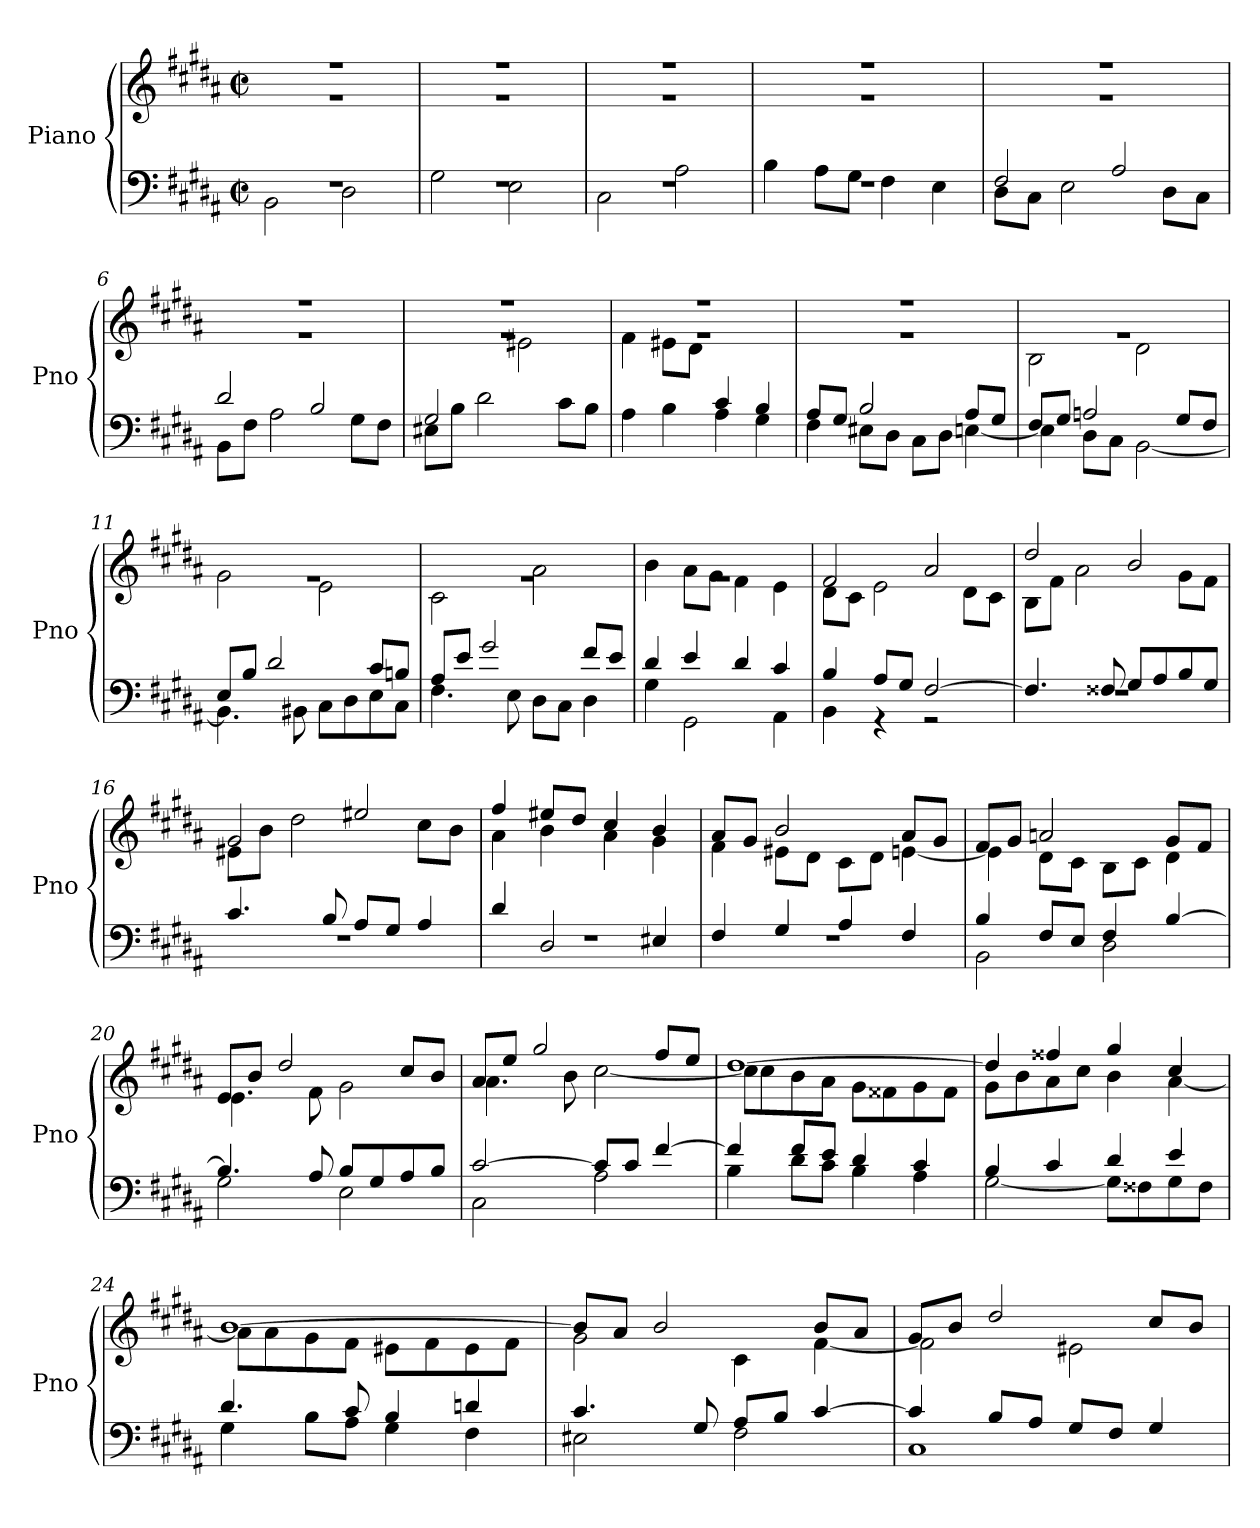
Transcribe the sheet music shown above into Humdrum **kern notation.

**kern	**kern
*part1	*part1
*staff2	*staff1
*I"Piano	*
*I'Pno	*
*clefF4	*clefG2
*k[f#c#g#d#a#]	*k[f#c#g#d#a#]
*M2/2	*M2/2
*met(c|)	*met(c|)
=1	=1
*^	*^
1rF	2BB\	1rg	1rff
.	2D#\	.	.
=2	=2	=2	=2
1rF	2G#\	1rg	1rff
.	2E\	.	.
=3	=3	=3	=3
1rF	2C#\	1rg	1rff
.	2A#\	.	.
=4	=4	=4	=4
1rF	4B\	1rg	1rff
.	8A#\L	.	.
.	8G#\J	.	.
.	4F#\	.	.
.	4E\	.	.
=5	=5	=5	=5
2F#/	8D#\L	1rg	1rff
.	8C#\J	.	.
.	2E\	.	.
2A#/	.	.	.
.	8D#\L	.	.
.	8C#\J	.	.
=6	=6	=6	=6
2d#/	8BB\L	1rg	1rff
.	8F#\J	.	.
.	2A#\	.	.
2B/	.	.	.
.	8G#\L	.	.
.	8F#\J	.	.
!!LO:LB:g=z
=7	=7	=7	=7
*	*	*	*^
2G#/	8E#X\L	1rg	1rff	2ryy
.	8B\J	.	.	.
.	2d#\	.	.	.
2ryy	.	.	.	2e#X\
.	8c#\L	.	.	.
.	8B\J	.	.	.
=8	=8	=8	=8	=8
2ryy	4A#\	1rg	1rff	4f#\
.	4B\	.	.	8e#X\L
.	.	.	.	8d#\J
4c#/	4A#\	.	.	2ryy
4B/	4G#\	.	.	.
*	*	*	*v	*v
=9	=9	=9	=9
8A#/L	4F#\	1rg	1rff
8G#/J	.	.	.
2B/	8E#X\L	.	.
.	8D#\J	.	.
.	8C#\L	.	.
.	8D#\J	.	.
8A#/L	[4En\	.	.
8G#/J	.	.	.
=10	=10	=10	=10
8F#/L	4E\]	1rg	2B\
8G#/J	.	.	.
2An/	8D#\L	.	.
.	8C#\J	.	.
.	[2BB\	.	2d#\
8G#/L	.	.	.
8F#/J	.	.	.
=11	=11	=11	=11
8E/L	4.BB\]	1rg	2g#\
8B/J	.	.	.
2d#/	.	.	.
.	8BB#X\	.	.
.	8C#\L	.	2e\
.	8D#\	.	.
8c#/L	8E\	.	.
8Bn/J	8C#\J	.	.
!!LO:LB:g=z	!!
=12	=12	=12	=12
8A#/L	4.F#\	1rg	2c#\
8e/J	.	.	.
2g#/	.	.	.
.	8E\	.	.
.	8D#\L	.	2a#\
.	8C#\J	.	.
8f#/L	4D#\	.	.
8e/J	.	.	.
=13	=13	=13	=13
4d#/	4G#\	1rg	4b\
4e/	2GG#\	.	8a#\L
.	.	.	8g#\J
4d#/	.	.	4f#\
4c#/	4AA#\	.	4e\
=14	=14	=14	=14
4B/	4BB\	2f#/	8d#\L
.	.	.	8c#\J
8A#/L	4r	.	2e\
8G#/J	.	.	.
[2F#/	2r	2a#/	.
.	.	.	8d#\L
.	.	.	8c#\J
=15	=15	=15	=15
4.F#/]	1rF	2dd#/	8B\L
.	.	.	8f#\J
.	.	.	2a#\
8F##X/	.	.	.
8G#/L	.	2b/	.
8A#/	.	.	.
8B/	.	.	8g#\L
8G#/J	.	.	8f#\J
=16	=16	=16	=16
4.c#/	1rF	2g#/	8e#X\L
.	.	.	8b\J
.	.	.	2dd#\
8B/	.	.	.
8A#/L	.	2ee#X/	.
8G#/J	.	.	.
4A#/	.	.	8cc#\L
.	.	.	8b\J
!!LO:LB:g=z	!!
=17	=17	=17	=17
4d#/	1rF	4ff#/	4a#\
2D#/	.	8ee#X/L	4b\
.	.	8dd#/J	.
.	.	4cc#/	4a#\
4E#X/	.	4b/	4g#\
=18	=18	=18	=18
4F#/	1rF	8a#/L	4f#\
.	.	8g#/J	.
4G#/	.	2b/	8e#X\L
.	.	.	8d#\J
4A#/	.	.	8c#\L
.	.	.	8d#\J
4F#/	.	8a#/L	[4en\
.	.	8g#/J	.
=19	=19	=19	=19
4B/	2BB\	8f#/L	4e\]
.	.	8g#/J	.
8F#/L	.	2an/	8d#\L
8E/J	.	.	8c#\J
4F#/	2D#\	.	8B\L
.	.	.	8c#\J
[4B/	.	8g#/L	4d#\
.	.	8f#/J	.
=20	=20	=20	=20
4.B/]	2G#\	8eL	4.e\
.	.	8b/J	.
.	.	2dd#/	.
8A#/	.	.	8f#\
8B/L	2E\	.	2g#\
8G#/	.	.	.
8A#/	.	8cc#/L	.
8B/J	.	8b/J	.
!!LO:LB:g=z	!!
=21	=21	=21	=21
[2c#/	2C#\	8a#L	4.a#\
.	.	8ee/J	.
.	.	2gg#/	.
.	.	.	8b\
8c#/L]	2A#\	.	[2cc#\
8c#/J	.	.	.
[4f#/	.	8ff#/L	.
.	.	8ee/J	.
!!LO:PB:g=z	!!
=22	=22	=22	=22
4f#/]	4B\	[1dd#	8cc#\L]
.	.	.	8cc#\
8f#/L	8d#\L	.	8b\
8e/J	8c#\J	.	8a#\J
4d#/	4B\	.	8g#\L
.	.	.	8f##X\
4c#/	4A#\	.	8g#\
.	.	.	8f##\J
=23	=23	=23	=23
4B/	[2G#\	4dd#/]	8g#\L
.	.	.	8b\
4c#/	.	4ff##X/	8a#\
.	.	.	8cc#\J
4d#/	8G#\L]	4gg#/	4b\
.	8F##X\	.	.
4e/	8G#\	4cc#/	[4a#\
.	8F##\J	.	.
=24	=24	=24	=24
4.d#/	4G#\	[1b	8a#\L]
.	.	.	8a#\
.	8B\L	.	8g#\
8c#/	8A#\J	.	8f#\J
4B/	4G#\	.	8e#X\L
.	.	.	8f#\
4dn/	4F#\	.	8e#\
.	.	.	8f#\J
=25	=25	=25	=25
4.c#/	2E#X\	8b/L]	2g#\
.	.	8a#/J	.
.	.	2b/	.
8G#/	.	.	.
8A#/L	2F#\	.	4c#\
8B/J	.	.	.
[4c#/	.	8b/L	[4f#\
.	.	8a#/J	.
!!LO:LB:g=z	!!
=26	=26	=26	=26
4c#/]	1C#	8g#/L	2f#\]
.	.	8b/J	.
8B/L	.	2dd#/	.
8A#/J	.	.	.
8G#/L	.	.	2e#X\
8F#/J	.	.	.
4G#/	.	8cc#/L	.
.	.	8b/J	.
*v	*v	*	*
*	*v	*v
=	=
*-	*-
